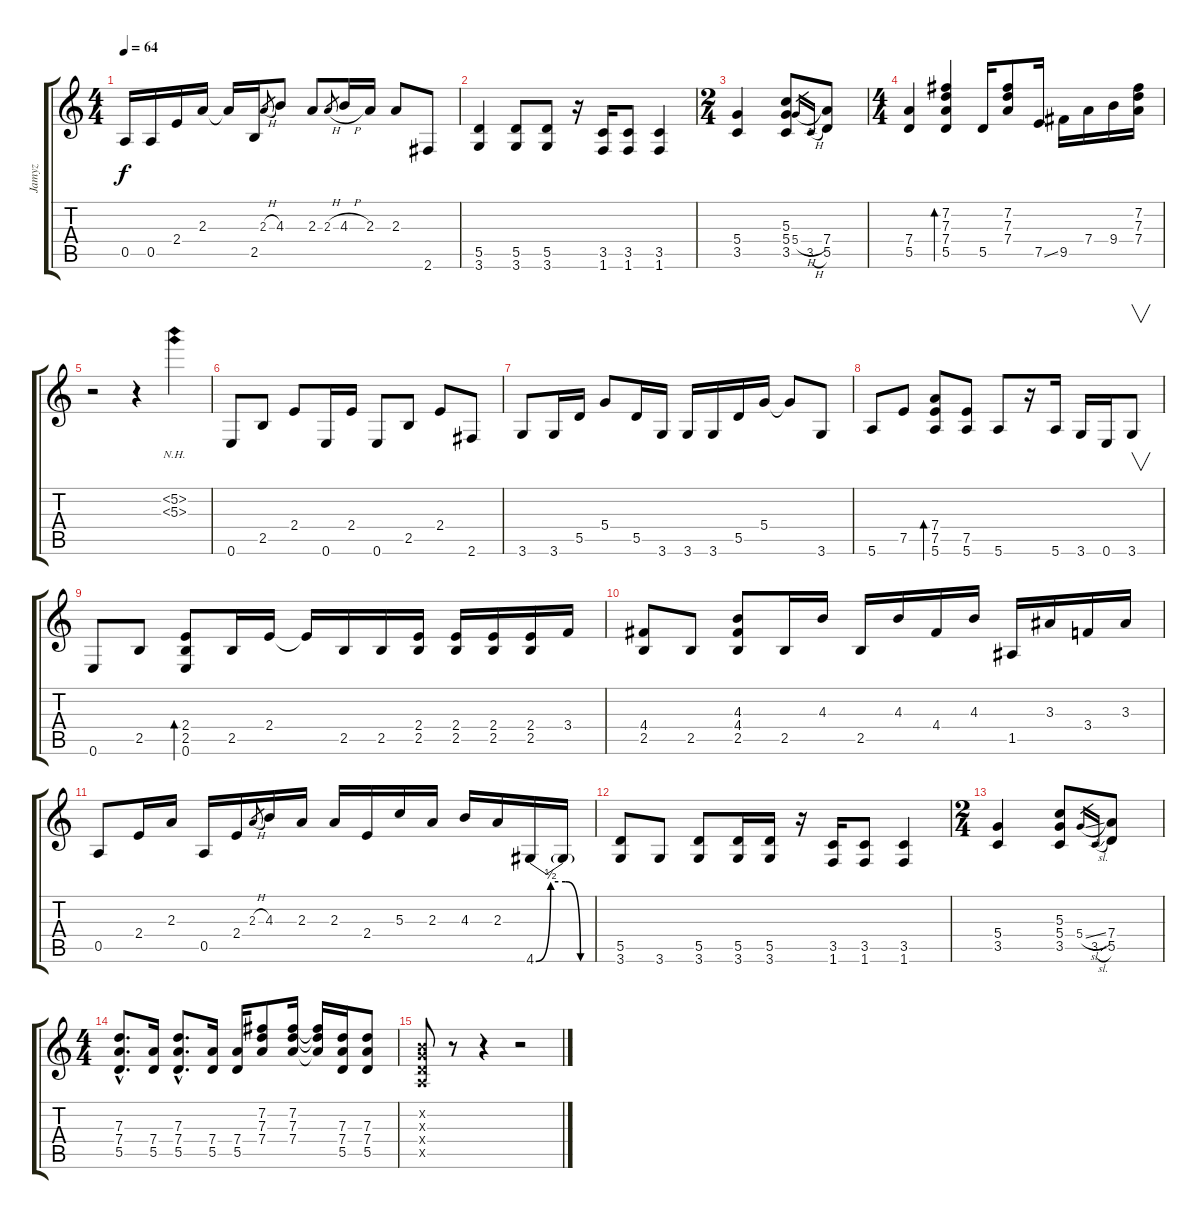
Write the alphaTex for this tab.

\track ("Jamyz" "Jamyz") {instrument electricguitarclean}
\staff {score tabs}
\tuning (E4 B3 G3 D3 A2 E2) {hide}
\ts (4 4)
\tempo 64
\clef g2
\ks c
0.5.16{dy f} 0.5.16 2.4.16 2.3.16 2.3{t}.16 2.5.16 2.3{h}.8{gr} 4.3.8 2.3.8 2.3{h}.8{gr} 4.3{h}.16 2.3.16 2.3.8 2.6.8 |
(5.5 3.6).4 (5.5 3.6).8 (5.5 3.6).8 r.16 (3.5 1.6).16 (3.5 1.6).8 (3.5 1.6).4 |
\ts (2 4)
(5.4 3.5).4 (5.3 5.4 3.5).8 5.4{h}.16{gr} 3.5{h}.16{gr} (7.4 5.5).8 |
\ts (4 4)
(7.4 5.5).4 (7.2 7.3 7.4 5.5).4{bd 120} 5.5.16 (7.2 7.3 7.4).8 7.5{ss}.16 9.5.16 7.4.16 9.4.16 (7.2 7.3 7.4).16 |
r.2 r.4 (5.2{nh} 5.3{nh}).4 |
0.6.8 2.5.8 2.4.8 0.6.16 2.4.16 0.6.8 2.5.8 2.4.8 2.6.8 |
3.6.8 3.6.16 5.5.16 5.4.8 5.5.16 3.6.16 3.6.16 3.6.16 5.5.16 5.4.16 5.4{t}.8 3.6.8 |
5.6.8 7.5.8 (7.4 7.5 5.6).8{bd 240} (7.5 5.6).8 5.6.8 r.16 5.6.16 3.6.16 0.6.16 3.6.8{v} |
0.6.8 2.5.8 (2.4 2.5 0.6).8{bd 240} 2.5.16 2.4.16 2.4{t}.16 2.5.16 2.5.16 (2.4 2.5).16 (2.4 2.5).16 (2.4 2.5).16 (2.4 2.5).16 3.4.16 |
(4.4 2.5).8 2.5.8 (4.3 4.4 2.5).8 2.5.16 4.3.16 2.5.16 4.3.16 4.4.16 4.3.16 1.5.16 3.3.16 3.4.16 3.3.16 |
0.5.8 2.4.16 2.3.16 0.5.16 2.4.16 2.3{h}.8{gr} 4.3.16 2.3.16 2.3.16 2.4.16 5.3.16 2.3.16 4.3.16 2.3.16 4.6{be (custom 0 0 15 2 30 2 45 0 60 0)}.16 4.6{t}.16 |
(5.5 3.6).8 3.6.8 (5.5 3.6).8 (5.5 3.6).16 (5.5 3.6).16 r.16 (3.5 1.6).16 (3.5 1.6).8 (3.5 1.6).4 |
\ts (2 4)
(5.4 3.5).4 (5.3 5.4 3.5).8 5.4{sl}.16{gr} 3.5{sl}.16{gr} (7.4 5.5).8 |
\ts (4 4)
(7.3{hac} 7.4{hac} 5.5{hac}).8{d} (7.4 5.5).16 (7.3{hac} 7.4{hac} 5.5{hac}).8{d} (7.4 5.5).16 (7.4 5.5).16 (7.2 7.3 7.4).8 (7.2 7.3 7.4).16 (7.2{t} 7.3{t} 7.4{t}).16 (7.3 7.4 5.5).16 (7.3 7.4 5.5).8 |
(0.2{x} 0.3{x} 0.4{x} 0.5{x}).8 r.8 r.4 r.2
